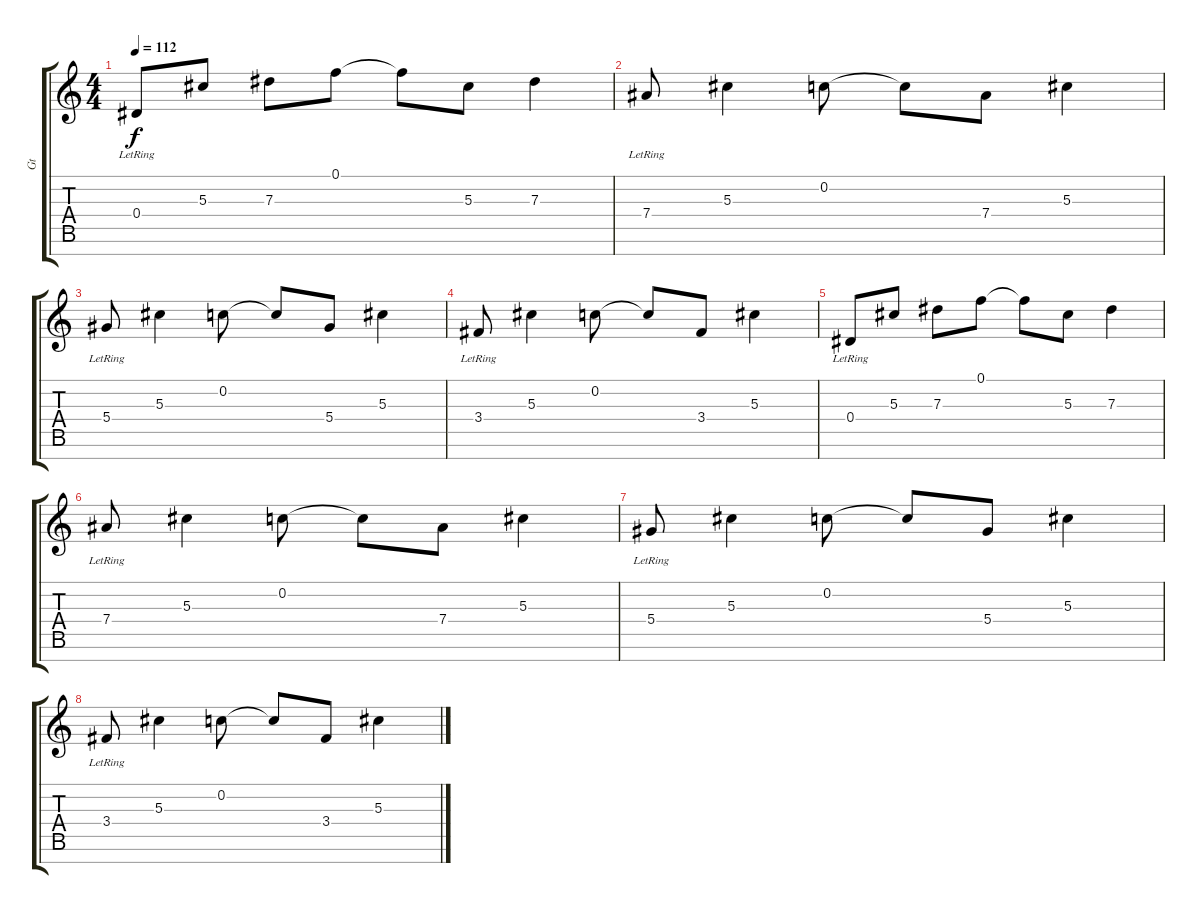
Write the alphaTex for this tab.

\track ("Gt" "Gt") {instrument electricguitarjazz}
\staff {score tabs}
\tuning (F4 C4 Ab3 Eb3 Bb2 F2 C2) {hide}
\ts (4 4)
\tempo 112
\clef g2
\ks c
0.4{lr}.8{dy f} 5.3.8 7.3.8 0.1.8 0.1{t}.8 5.3.8 7.3.4 |
7.4{lr}.8 5.3.4 0.2.8 0.2{t}.8 7.4.8 5.3.4 |
5.4{lr}.8 5.3.4 0.2.8 0.2{t}.8 5.4.8 5.3.4 |
3.4{lr}.8 5.3.4 0.2.8 0.2{t}.8 3.4.8 5.3.4 |
0.4{lr}.8 5.3.8 7.3.8 0.1.8 0.1{t}.8 5.3.8 7.3.4 |
7.4{lr}.8 5.3.4 0.2.8 0.2{t}.8 7.4.8 5.3.4 |
5.4{lr}.8 5.3.4 0.2.8 0.2{t}.8 5.4.8 5.3.4 |
3.4{lr}.8 5.3.4 0.2.8 0.2{t}.8 3.4.8 5.3.4
